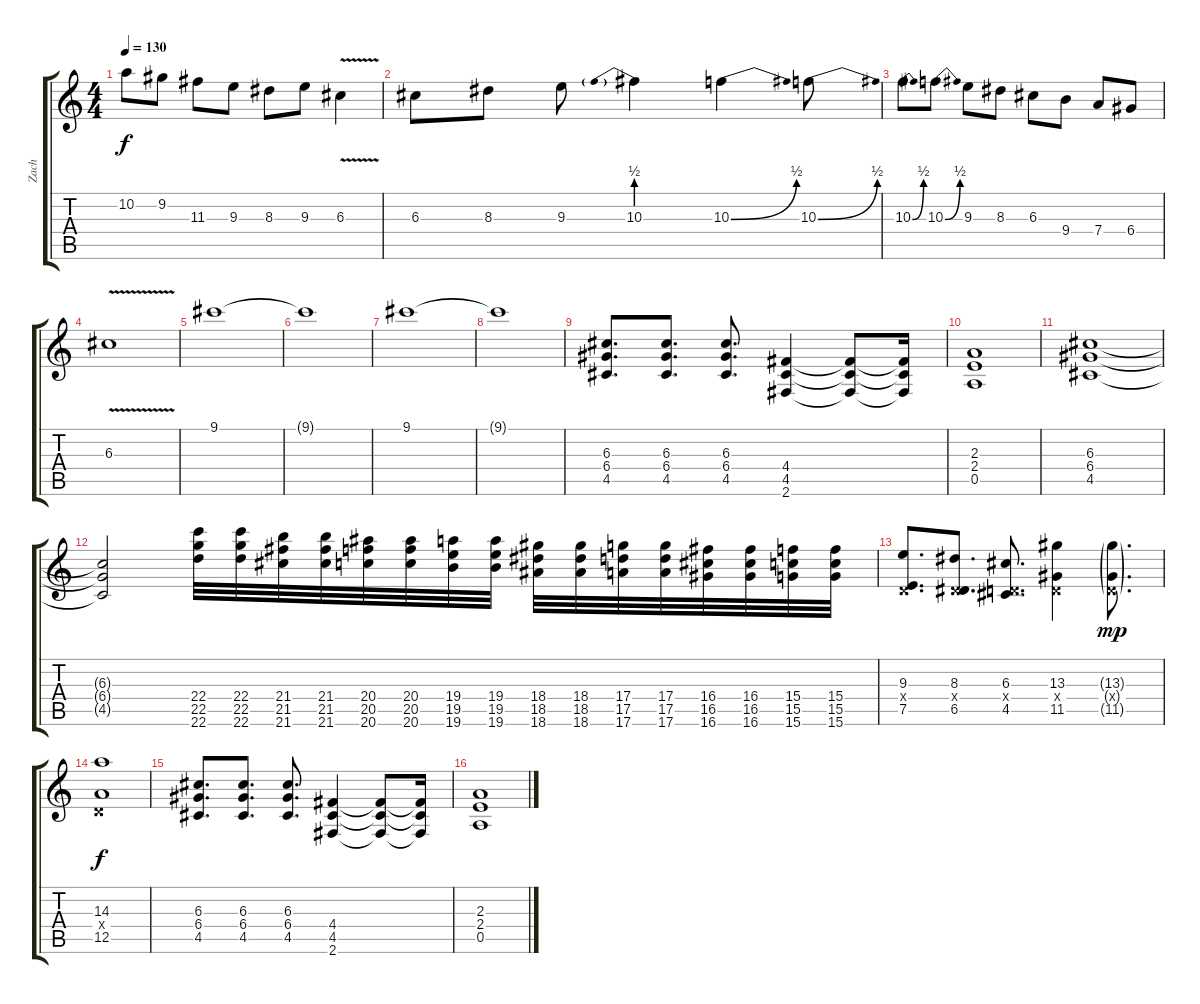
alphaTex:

\track ("Zach" "Zach") {instrument distortionguitar}
\staff {score tabs}
\tuning (E4 B3 G3 D3 A2 E2) {hide}
\ts (4 4)
\tempo 130
\clef g2
\ks c
10.2.8{dy f} 9.2.8 11.3.8 9.3.8 8.3.8 9.3.8 6.3{v}.4 |
6.3.8 8.3.8 9.3.8 10.3{be (prebend 0 2 60 2)}.4 10.3{be (bend 0 0 60 2)}.4 10.3{be (bend 0 0 60 2)}.8 |
10.3{be (bend 0 0 60 2)}.8 10.3{be (bend 0 0 60 2)}.8 9.3.8 8.3.8 6.3.8 9.4.8 7.4.8 6.4.8 |
6.3{v}.1 |
9.1.1 |
9.1{t}.1 |
9.1.1 |
9.1{t}.1 |
(6.3 6.4 4.5).8{d} (6.3 6.4 4.5).8{d} (6.3 6.4 4.5).8{d} (4.4 4.5 2.6).4 (4.4{t} 4.5{t} 2.6{t}).8 (4.4{t} 4.5{t} 2.6{t}).16 |
(2.3 2.4 0.5).1 |
(6.3 6.4 4.5).1 |
(6.3{t} 6.4{t} 4.5{t}).2 (22.4 22.5 22.6).32 (22.4 22.5 22.6).32 (21.4 21.5 21.6).32 (21.4 21.5 21.6).32 (20.4 20.5 20.6).32 (20.4 20.5 20.6).32 (19.4 19.5 19.6).32 (19.4 19.5 19.6).32 (18.4 18.5 18.6).32 (18.4 18.5 18.6).32 (17.4 17.5 17.6).32 (17.4 17.5 17.6).32 (16.4 16.5 16.6).32 (16.4 16.5 16.6).32 (15.4 15.5 15.6).32 (15.4 15.5 15.6).32 |
(9.3 0.4{x} 7.5).8{d} (8.3 0.4{x} 6.5).8{d} (6.3 0.4{x} 4.5).8{d} (13.3 0.4{x} 11.5).4 (13.3{g} 0.4{g x} 11.5{g}).8{d dy mp} |
(14.3 0.4{x} 12.5).1{dy f} |
(6.3 6.4 4.5).8{d} (6.3 6.4 4.5).8{d} (6.3 6.4 4.5).8{d} (4.4 4.5 2.6).4 (4.4{t} 4.5{t} 2.6{t}).8 (4.4{t} 4.5{t} 2.6{t}).16 |
(2.3 2.4 0.5).1
